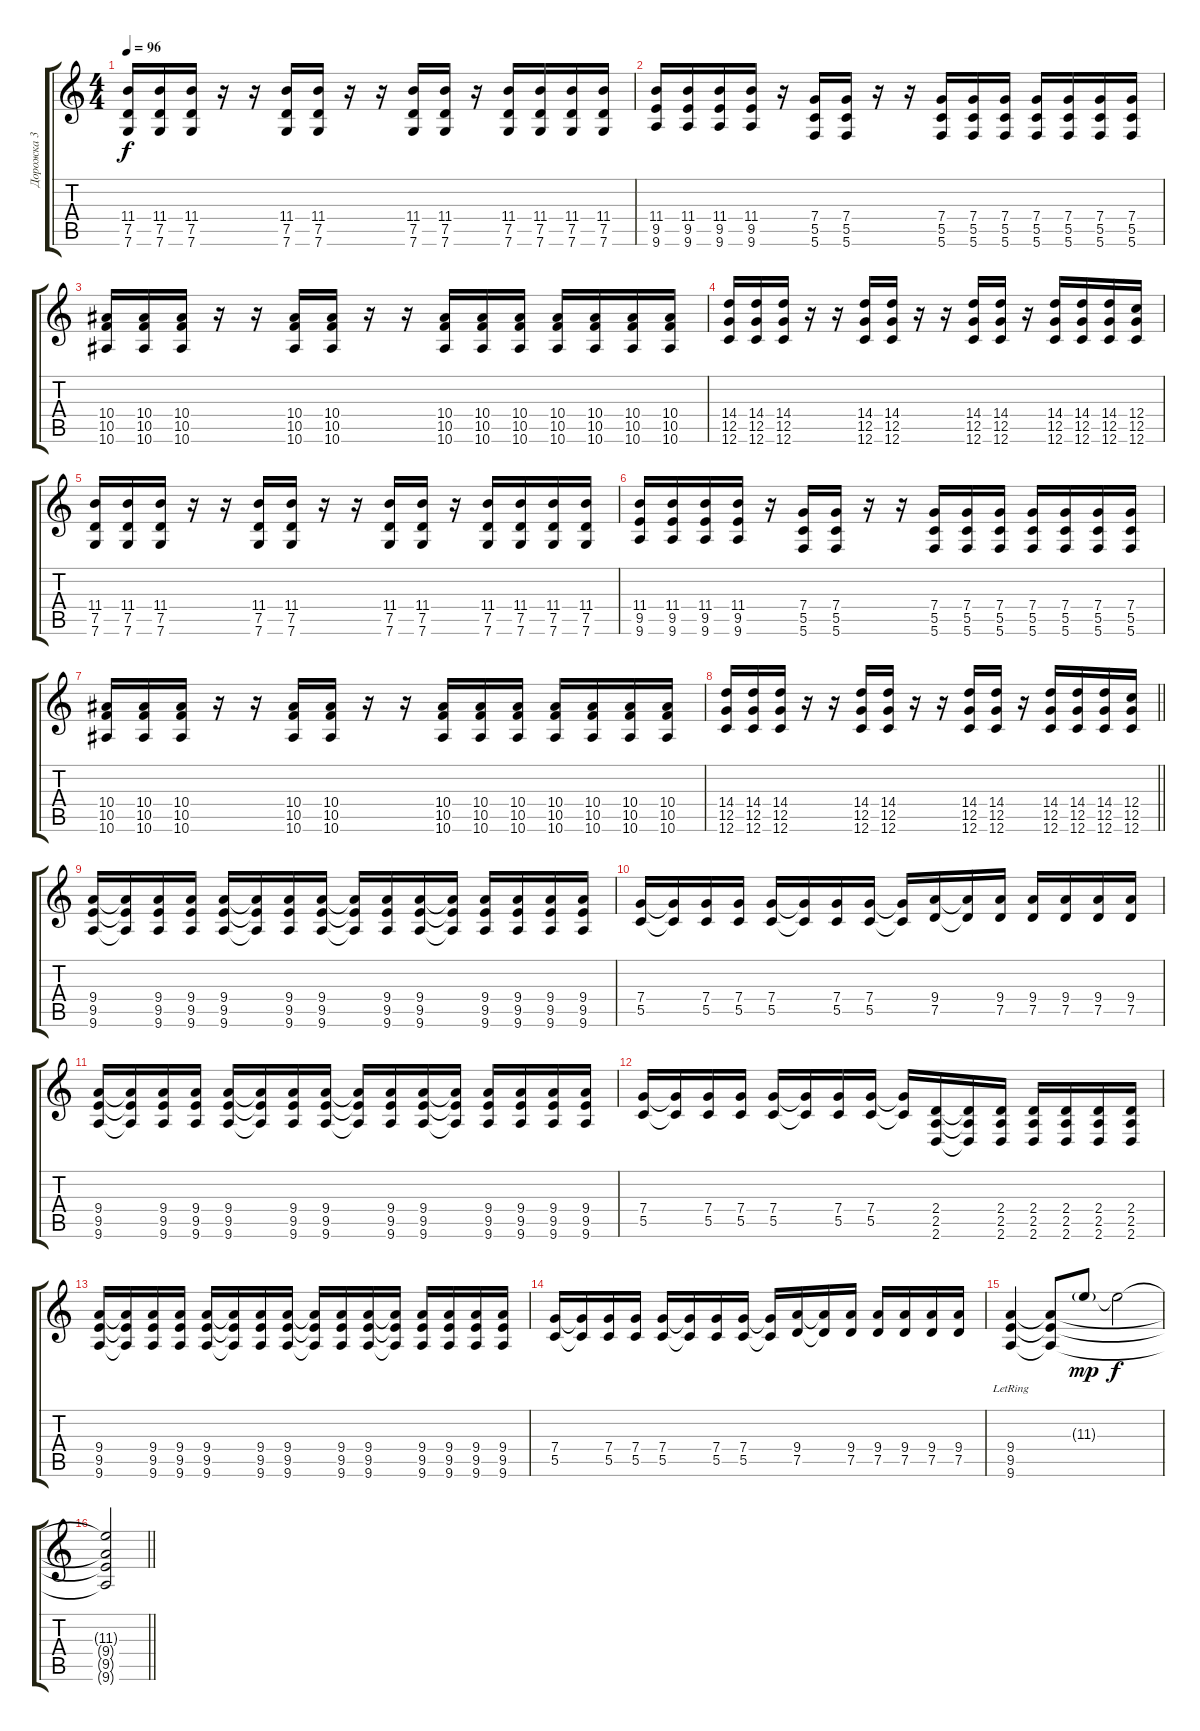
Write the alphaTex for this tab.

\track ("Дорожка 3" "Дорожка 3") {instrument overdrivenguitar}
\staff {score tabs}
\tuning (D4 A3 F3 C3 G2 C2) {hide}
\ts (4 4)
\section ("" "")
\tempo 96
\clef g2
\ks c
(11.4 7.5 7.6).16{dy f} (11.4 7.5 7.6).16 (11.4 7.5 7.6).16 r.16 r.16 (11.4 7.5 7.6).16 (11.4 7.5 7.6).16 r.16 r.16 (11.4 7.5 7.6).16 (11.4 7.5 7.6).16 r.16 (11.4 7.5 7.6).16 (11.4 7.5 7.6).16 (11.4 7.5 7.6).16 (11.4 7.5 7.6).16 |
(11.4 9.5 9.6).16 (11.4 9.5 9.6).16 (11.4 9.5 9.6).16 (11.4 9.5 9.6).16 r.16 (7.4 5.5 5.6).16 (7.4 5.5 5.6).16 r.16 r.16 (7.4 5.5 5.6).16 (7.4 5.5 5.6).16 (7.4 5.5 5.6).16 (7.4 5.5 5.6).16 (7.4 5.5 5.6).16 (7.4 5.5 5.6).16 (7.4 5.5 5.6).16 |
(10.4 10.5 10.6).16 (10.4 10.5 10.6).16 (10.4 10.5 10.6).16 r.16 r.16 (10.4 10.5 10.6).16 (10.4 10.5 10.6).16 r.16 r.16 (10.4 10.5 10.6).16 (10.4 10.5 10.6).16 (10.4 10.5 10.6).16 (10.4 10.5 10.6).16 (10.4 10.5 10.6).16 (10.4 10.5 10.6).16 (10.4 10.5 10.6).16 |
(14.4 12.5 12.6).16 (14.4 12.5 12.6).16 (14.4 12.5 12.6).16 r.16 r.16 (14.4 12.5 12.6).16 (14.4 12.5 12.6).16 r.16 r.16 (14.4 12.5 12.6).16 (14.4 12.5 12.6).16 r.16 (14.4 12.5 12.6).16 (14.4 12.5 12.6).16 (14.4 12.5 12.6).16 (12.4 12.5 12.6).16 |
(11.4 7.5 7.6).16 (11.4 7.5 7.6).16 (11.4 7.5 7.6).16 r.16 r.16 (11.4 7.5 7.6).16 (11.4 7.5 7.6).16 r.16 r.16 (11.4 7.5 7.6).16 (11.4 7.5 7.6).16 r.16 (11.4 7.5 7.6).16 (11.4 7.5 7.6).16 (11.4 7.5 7.6).16 (11.4 7.5 7.6).16 |
(11.4 9.5 9.6).16 (11.4 9.5 9.6).16 (11.4 9.5 9.6).16 (11.4 9.5 9.6).16 r.16 (7.4 5.5 5.6).16 (7.4 5.5 5.6).16 r.16 r.16 (7.4 5.5 5.6).16 (7.4 5.5 5.6).16 (7.4 5.5 5.6).16 (7.4 5.5 5.6).16 (7.4 5.5 5.6).16 (7.4 5.5 5.6).16 (7.4 5.5 5.6).16 |
(10.4 10.5 10.6).16 (10.4 10.5 10.6).16 (10.4 10.5 10.6).16 r.16 r.16 (10.4 10.5 10.6).16 (10.4 10.5 10.6).16 r.16 r.16 (10.4 10.5 10.6).16 (10.4 10.5 10.6).16 (10.4 10.5 10.6).16 (10.4 10.5 10.6).16 (10.4 10.5 10.6).16 (10.4 10.5 10.6).16 (10.4 10.5 10.6).16 |
\barLineRight lightlight
(14.4 12.5 12.6).16 (14.4 12.5 12.6).16 (14.4 12.5 12.6).16 r.16 r.16 (14.4 12.5 12.6).16 (14.4 12.5 12.6).16 r.16 r.16 (14.4 12.5 12.6).16 (14.4 12.5 12.6).16 r.16 (14.4 12.5 12.6).16 (14.4 12.5 12.6).16 (14.4 12.5 12.6).16 (12.4 12.5 12.6).16 |
\section ("" "")
(9.4 9.5 9.6).16 (9.4{t} 9.5{t} 9.6{t}).16 (9.4 9.5 9.6).16 (9.4 9.5 9.6).16 (9.4 9.5 9.6).16 (9.4{t} 9.5{t} 9.6{t}).16 (9.4 9.5 9.6).16 (9.4 9.5 9.6).16 (9.4{t} 9.5{t} 9.6{t}).16 (9.4 9.5 9.6).16 (9.4 9.5 9.6).16 (9.4{t} 9.5{t} 9.6{t}).16 (9.4 9.5 9.6).16 (9.4 9.5 9.6).16 (9.4 9.5 9.6).16 (9.4 9.5 9.6).16 |
(7.4 5.5).16 (7.4{t} 5.5{t}).16 (7.4 5.5).16 (7.4 5.5).16 (7.4 5.5).16 (7.4{t} 5.5{t}).16 (7.4 5.5).16 (7.4 5.5).16 (7.4{t} 5.5{t}).16 (9.4 7.5).16 (9.4{t} 7.5{t}).16 (9.4 7.5).16 (9.4 7.5).16 (9.4 7.5).16 (9.4 7.5).16 (9.4 7.5).16 |
(9.4 9.5 9.6).16 (9.4{t} 9.5{t} 9.6{t}).16 (9.4 9.5 9.6).16 (9.4 9.5 9.6).16 (9.4 9.5 9.6).16 (9.4{t} 9.5{t} 9.6{t}).16 (9.4 9.5 9.6).16 (9.4 9.5 9.6).16 (9.4{t} 9.5{t} 9.6{t}).16 (9.4 9.5 9.6).16 (9.4 9.5 9.6).16 (9.4{t} 9.5{t} 9.6{t}).16 (9.4 9.5 9.6).16 (9.4 9.5 9.6).16 (9.4 9.5 9.6).16 (9.4 9.5 9.6).16 |
(7.4 5.5).16 (7.4{t} 5.5{t}).16 (7.4 5.5).16 (7.4 5.5).16 (7.4 5.5).16 (7.4{t} 5.5{t}).16 (7.4 5.5).16 (7.4 5.5).16 (7.4{t} 5.5{t}).16 (2.4 2.5 2.6).16 (2.4{t} 2.5{t} 2.6{t}).16 (2.4 2.5 2.6).16 (2.4 2.5 2.6).16 (2.4 2.5 2.6).16 (2.4 2.5 2.6).16 (2.4 2.5 2.6).16 |
(9.4 9.5 9.6).16 (9.4{t} 9.5{t} 9.6{t}).16 (9.4 9.5 9.6).16 (9.4 9.5 9.6).16 (9.4 9.5 9.6).16 (9.4{t} 9.5{t} 9.6{t}).16 (9.4 9.5 9.6).16 (9.4 9.5 9.6).16 (9.4{t} 9.5{t} 9.6{t}).16 (9.4 9.5 9.6).16 (9.4 9.5 9.6).16 (9.4{t} 9.5{t} 9.6{t}).16 (9.4 9.5 9.6).16 (9.4 9.5 9.6).16 (9.4 9.5 9.6).16 (9.4 9.5 9.6).16 |
(7.4 5.5).16 (7.4{t} 5.5{t}).16 (7.4 5.5).16 (7.4 5.5).16 (7.4 5.5).16 (7.4{t} 5.5{t}).16 (7.4 5.5).16 (7.4 5.5).16 (7.4{t} 5.5{t}).16 (9.4 7.5).16 (9.4{t} 7.5{t}).16 (9.4 7.5).16 (9.4 7.5).16 (9.4 7.5).16 (9.4 7.5).16 (9.4 7.5).16 |
(9.4{lr} 9.5{lr} 9.6{lr}).4 (9.4{t} 9.5{t} 9.6{t}).8 11.3{g}.8{dy mp} 11.3{t}.2{dy f} |
\barLineRight lightlight
(11.3{t} 9.4{t} 9.5{t} 9.6{t}).2
